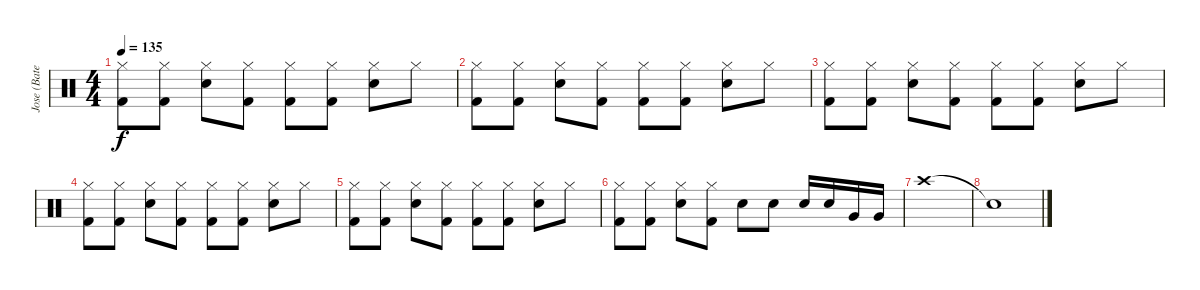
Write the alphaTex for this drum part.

\track ("Jose (Bateria)" "Jose (Bate") {instrument percussion}
\staff {score}
\articulation defaults
\ts (4 4)
\tempo 135
\clef neutral
\ks c
("Hi-Hat (closed)" "Kick (hit) 2").8{dy f} ("Hi-Hat (closed)" "Kick (hit) 2").8 ("Hi-Hat (closed)" "Snare (hit) 2").8 ("Hi-Hat (closed)" "Kick (hit) 2").8 ("Hi-Hat (closed)" "Kick (hit) 2").8 ("Hi-Hat (closed)" "Kick (hit) 2").8 ("Hi-Hat (closed)" "Snare (hit) 2").8 "Hi-Hat (closed)".8 |
("Hi-Hat (closed)" "Kick (hit) 2").8 ("Hi-Hat (closed)" "Kick (hit) 2").8 ("Hi-Hat (closed)" "Snare (hit) 2").8 ("Hi-Hat (closed)" "Kick (hit) 2").8 ("Hi-Hat (closed)" "Kick (hit) 2").8 ("Hi-Hat (closed)" "Kick (hit) 2").8 ("Hi-Hat (closed)" "Snare (hit) 2").8 "Hi-Hat (closed)".8 |
("Hi-Hat (closed)" "Kick (hit) 2").8 ("Hi-Hat (closed)" "Kick (hit) 2").8 ("Hi-Hat (closed)" "Snare (hit) 2").8 ("Hi-Hat (closed)" "Kick (hit) 2").8 ("Hi-Hat (closed)" "Kick (hit) 2").8 ("Hi-Hat (closed)" "Kick (hit) 2").8 ("Hi-Hat (closed)" "Snare (hit) 2").8 "Hi-Hat (closed)".8 |
("Hi-Hat (closed)" "Kick (hit) 2").8 ("Hi-Hat (closed)" "Kick (hit) 2").8 ("Hi-Hat (closed)" "Snare (hit) 2").8 ("Hi-Hat (closed)" "Kick (hit) 2").8 ("Hi-Hat (closed)" "Kick (hit) 2").8 ("Hi-Hat (closed)" "Kick (hit) 2").8 ("Hi-Hat (closed)" "Snare (hit) 2").8 "Hi-Hat (closed)".8 |
("Hi-Hat (closed)" "Kick (hit) 2").8 ("Hi-Hat (closed)" "Kick (hit) 2").8 ("Hi-Hat (closed)" "Snare (hit) 2").8 ("Hi-Hat (closed)" "Kick (hit) 2").8 ("Hi-Hat (closed)" "Kick (hit) 2").8 ("Hi-Hat (closed)" "Kick (hit) 2").8 ("Hi-Hat (closed)" "Snare (hit) 2").8 "Hi-Hat (closed)".8 |
("Hi-Hat (closed)" "Kick (hit) 2").8 ("Hi-Hat (closed)" "Kick (hit) 2").8 ("Hi-Hat (closed)" "Snare (hit) 2").8 ("Hi-Hat (closed)" "Kick (hit) 2").8 "Snare (hit) 2".8 "Snare (hit) 2".8 "Snare (hit) 2".16 "Snare (hit) 2".16 "Very Low Tom (hit)".16 "Very Low Tom (hit)".16 |
"Crash high (hit)".1 |
"Snare (hit)"{t}.1
